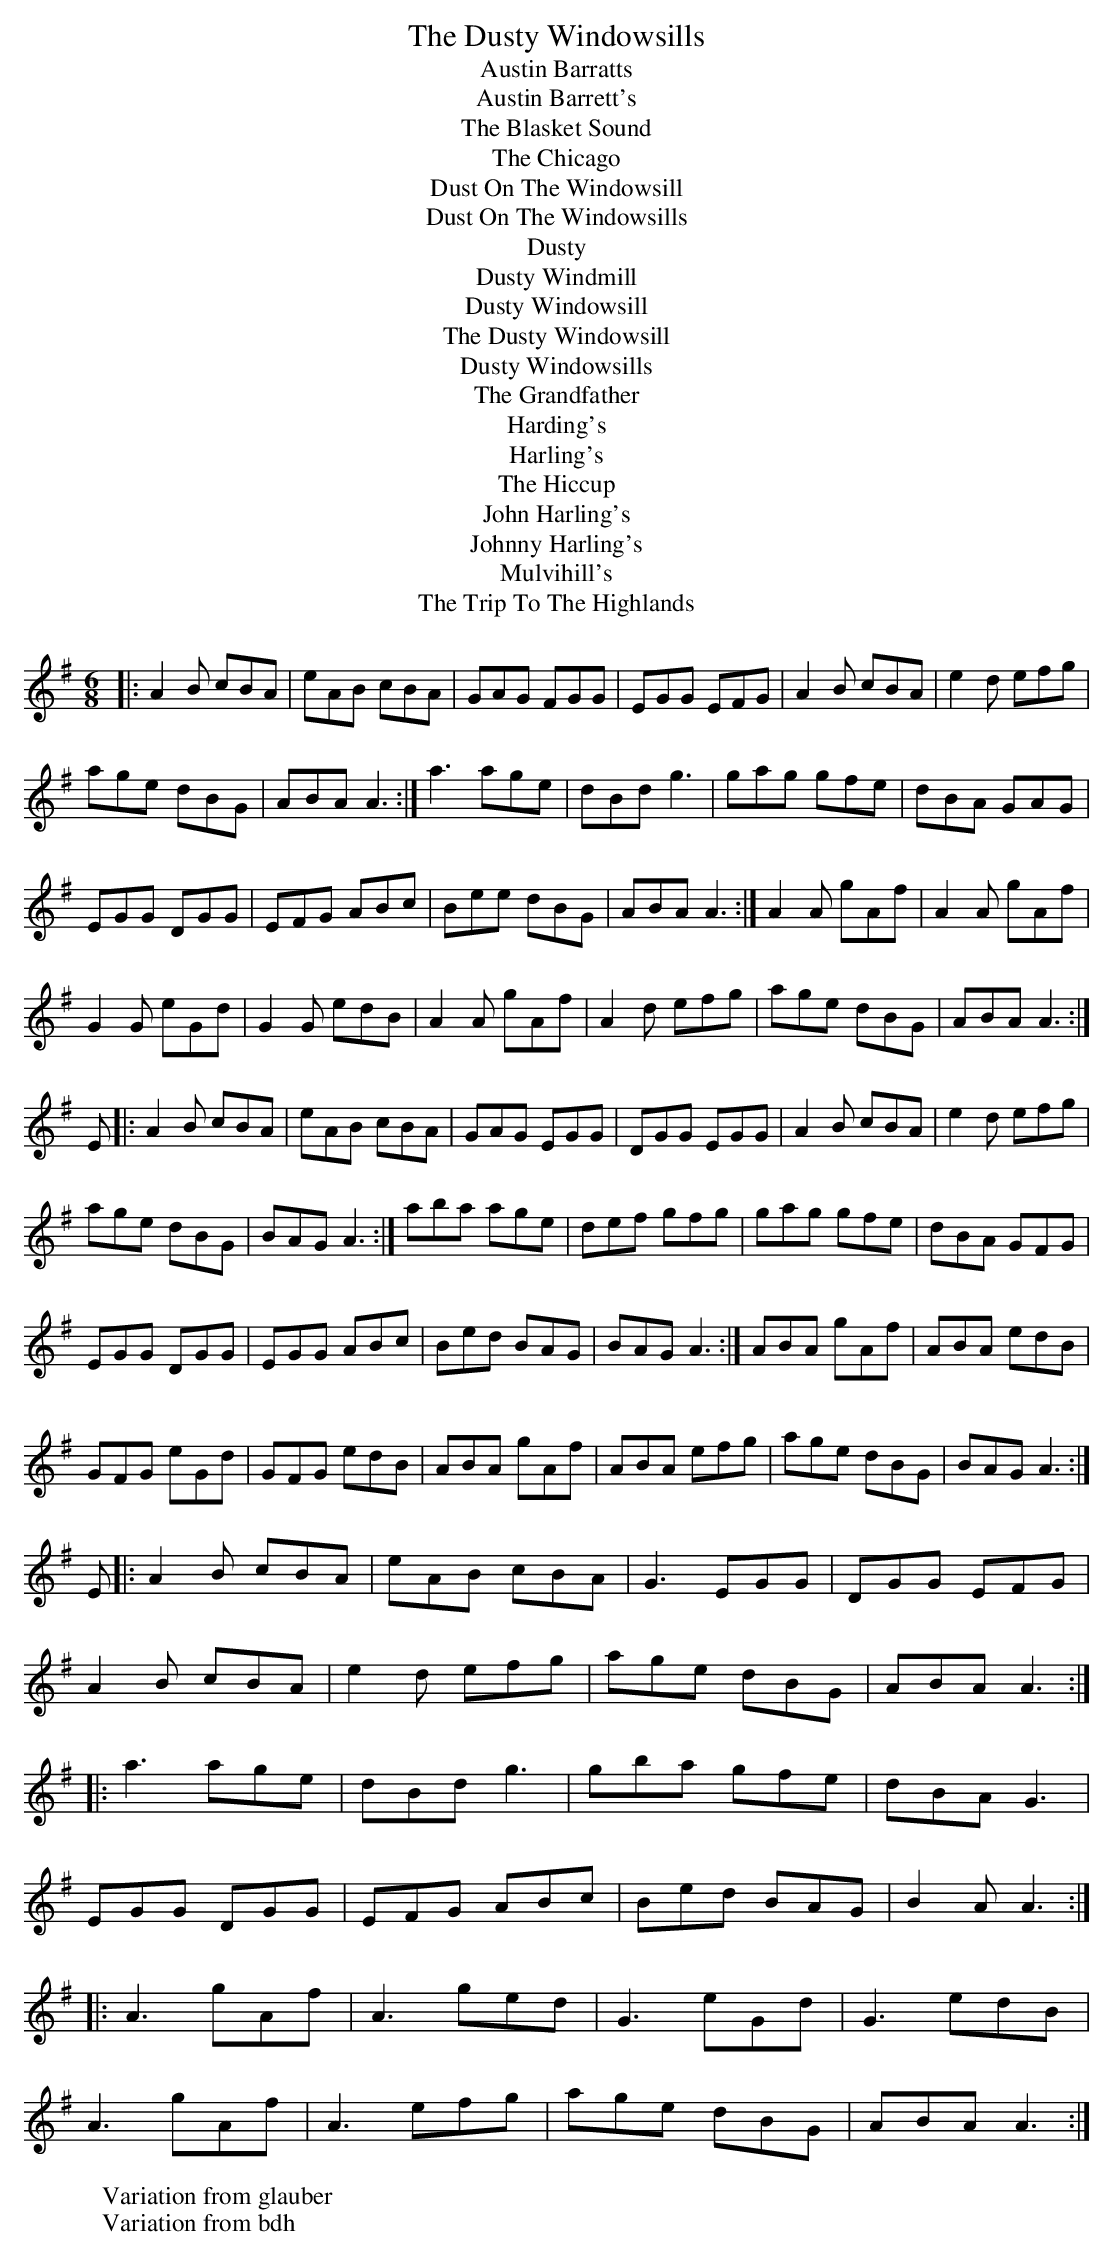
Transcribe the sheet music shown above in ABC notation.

X:1
T:Dusty Windowsills, The
T:Austin Barratts
T:Austin Barrett's
T:Blasket Sound, The
T:Chicago, The
T:Dust On The Windowsill
T:Dust On The Windowsills
T:Dusty
T:Dusty Windmill
T:Dusty Windowsill
T:Dusty Windowsill, The
T:Dusty Windowsills
T:Grandfather, The
T:Harding's
T:Harling's
T:Hiccup, The
T:John Harling's
T:Johnny Harling's
T:Mulvihill's
T:Trip To The Highlands, The
M:6/8
L:1/8
K:Ador
|:A2B cBA|eAB cBA|GAG FGG|EGG EFG|A2B cBA|e2d efg|
age dBG|ABA A3:|a3 age|dBd g3|gag gfe|dBA GAG|
EGG DGG|EFG ABc|Bee dBG|ABA A3:|A2A gAf|A2A gAf|
G2G eGd|G2G edB|A2A gAf|A2d efg|age dBG|ABA A3:|
W:Variation from glauber
K:Ador
E |:A2B cBA | eAB cBA | GAG EGG | DGG EGG | A2B cBA | e2d efg |
age dBG | BAG A3 :| aba age | def gfg | gag gfe | dBA GFG |
EGG DGG | EGG ABc | Bed BAG | BAG A3 :| ABA gAf | ABA edB |
GFG eGd | GFG edB | ABA gAf | ABA efg | age dBG | BAG A3 :|
W:Variation from bdh
K: Ador
E |: A2B cBA | eAB cBA | G3 EGG | DGG EFG |
A2B cBA | e2d efg | age dBG | ABA A3 :|
|: a3 age | dBd g3 | gba gfe | dBA G3 |
EGG DGG | EFG ABc | Bed BAG | B2A A3 :|
|: A3 gAf | A3 ged | G3 eGd | G3 edB |
A3 gAf | A3 efg | age dBG | ABA A3 :|
